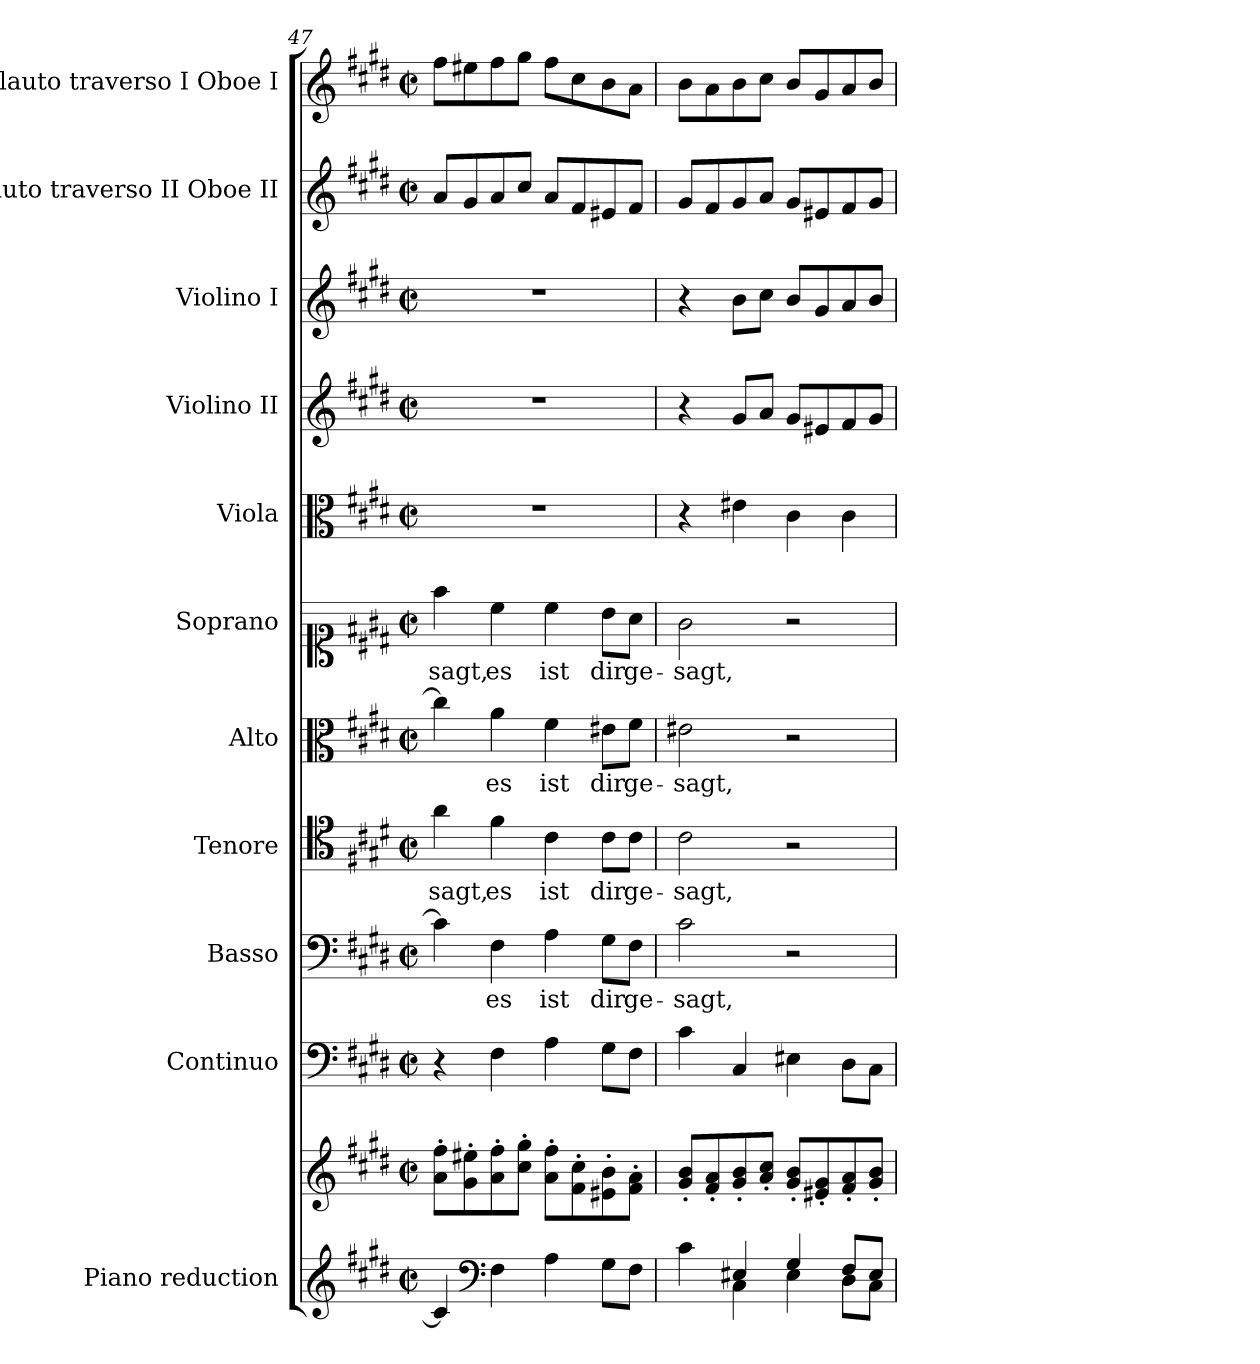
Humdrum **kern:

**kern	**kern	**kern	**kern	**text	**kern	**text	**kern	**text	**kern	**text	**kern	**kern	**kern	**kern	**kern
*part11	*part11	*part10	*part9	*part9	*part8	*part8	*part7	*part7	*part6	*part6	*part5	*part4	*part3	*part2	*part1
*staff12	*staff11	*staff10	*staff9	*staff9	*staff8	*staff8	*staff7	*staff7	*staff6	*staff6	*staff5	*staff4	*staff3	*staff2	*staff1
*I"Piano reduction	*	*I"Continuo	*I"Basso	*	*I"Tenore	*	*I"Alto	*	*I"Soprano	*	*I"Viola	*I"Violino II	*I"Violino I	*I"Flauto traverso II Oboe II	*I"Flauto traverso I Oboe I
*I'Pno	*	*	*	*	*	*	*	*	*	*	*	*	*	*I'Ob	*I'Ob
!!LO:LB:g=z
*clefG2	*clefG2	*clefF4	*clefF4	*	*clefC4	*	*clefC3	*	*clefC1	*	*clefC3	*clefG2	*clefG2	*clefG2	*clefG2
*k[f#c#g#d#]	*k[f#c#g#d#]	*k[f#c#g#d#]	*k[f#c#g#d#]	*	*k[f#c#g#d#]	*	*k[f#c#g#d#]	*	*k[f#c#g#d#]	*	*k[f#c#g#d#]	*k[f#c#g#d#]	*k[f#c#g#d#]	*k[f#c#g#d#]	*k[f#c#g#d#]
*M2/2	*M2/2	*M2/2	*M2/2	*	*M2/2	*	*M2/2	*	*M2/2	*	*M2/2	*M2/2	*M2/2	*M2/2	*M2/2
*met(c|)	*met(c|)	*met(c|)	*met(c|)	*	*met(c|)	*	*met(c|)	*	*met(c|)	*	*met(c|)	*met(c|)	*met(c|)	*met(c|)	*met(c|)
=47	=47	=47	=47	=47	=47	=47	=47	=47	=47	=47	=47	=47	=47	=47	=47
!	!	!	!	!	!	!LO:LY:b	!	!	!	!LO:LY:b	!	!	!	!	!
4c#/]	8a\' 8ff#\'L	4r	4c#\]	.	4a\	sagt,	4cc#\]	.	4ff#\	-sagt,	1r	1r	1r	8a/L	8ff#\L
.	8g#\' 8ee#X\'	.	.	.	.	.	.	.	.	.	.	.	.	8g#/	8ee#X\
*clefF4	*	*	*	*	*	*	*	*	*	*	*	*	*	*	*
!	!	!	!	!LO:LY:b	!	!LO:LY:b	!	!LO:LY:b	!	!LO:LY:b	!	!	!	!	!
4F#\	8a\' 8ff#\'	4F#\	4F#\	es	4f#\	es	4a\	es	4cc#\	es	.	.	.	8a/	8ff#\
.	8cc#\' 8gg#\'J	.	.	.	.	.	.	.	.	.	.	.	.	8cc#/J	8gg#\J
!	!	!	!	!LO:LY:b	!	!LO:LY:b	!	!LO:LY:b	!	!LO:LY:b	!	!	!	!	!
4A\	8a\' 8ff#\'L	4A\	4A\	ist	4c#\	ist	4f#\	ist	4cc#\	ist	.	.	.	8a/L	8ff#\L
.	8f#\' 8cc#\'	.	.	.	.	.	.	.	.	.	.	.	.	8f#/	8cc#\
!	!	!	!	!LO:LY:b	!	!LO:LY:b	!	!LO:LY:b	!	!LO:LY:b	!	!	!	!	!
8G#\L	8e#X\' 8b\'	8G#\L	8G#\L	dir	8c#\L	dir	8e#X\L	dir	8b\L	dir	.	.	.	8e#X/	8b\
!	!	!	!	!LO:LY:b	!	!LO:LY:b	!	!LO:LY:b	!	!LO:LY:b	!	!	!	!	!
8F#\J	8f#\' 8a\'J	8F#\J	8F#\J	ge-	8c#\J	ge-	8f#\J	ge-	8a\J	ge-	.	.	.	8f#/J	8a\J
=48	=48	=48	=48	=48	=48	=48	=48	=48	=48	=48	=48	=48	=48	=48	=48
*^	*	*	*	*	*	*	*	*	*	*	*	*	*	*	*
!	!	!	!	!	!LO:LY:b	!	!LO:LY:b	!	!LO:LY:b	!	!LO:LY:b	!	!	!	!	!
4ryy	4c#\	8g#/' 8b/'L	4c#\	2c#\	sagt,	2c#\	sagt,	2e#X\	sagt,	2g#\	sagt,	4r	4r	4r	8g#/L	8b\L
.	.	8f#/' 8a/'	.	.	.	.	.	.	.	.	.	.	.	.	8f#/	8a\
4E#X/	4C#\	8g#/' 8b/'	4C#/	.	.	.	.	.	.	.	.	4e#X\	8g#/L	8b\L	8g#/	8b\
.	.	8a/' 8cc#/'J	.	.	.	.	.	.	.	.	.	.	8a/J	8cc#\J	8a/J	8cc#\J
4G#/	4E#\	8g#/' 8b/'L	4E#X\	2r	.	2r	.	2r	.	2r	.	4c#\	8g#/L	8b/L	8g#/L	8b/L
.	.	8e#X/' 8g#/'	.	.	.	.	.	.	.	.	.	.	8e#X/	8g#/	8e#X/	8g#/
8F#/L	8D#\L	8f#/' 8a/'	8D#\L	.	.	.	.	.	.	.	.	4c#\	8f#/	8a/	8f#/	8a/
8E#/J	8C#\J	8g#/' 8b/'J	8C#\J	.	.	.	.	.	.	.	.	.	8g#/J	8b/J	8g#/J	8b/J
*v	*v	*	*	*	*	*	*	*	*	*	*	*	*	*	*	*
=	=	=	=	=	=	=	=	=	=	=	=	=	=	=	=
*-	*-	*-	*-	*-	*-	*-	*-	*-	*-	*-	*-	*-	*-	*-	*-
